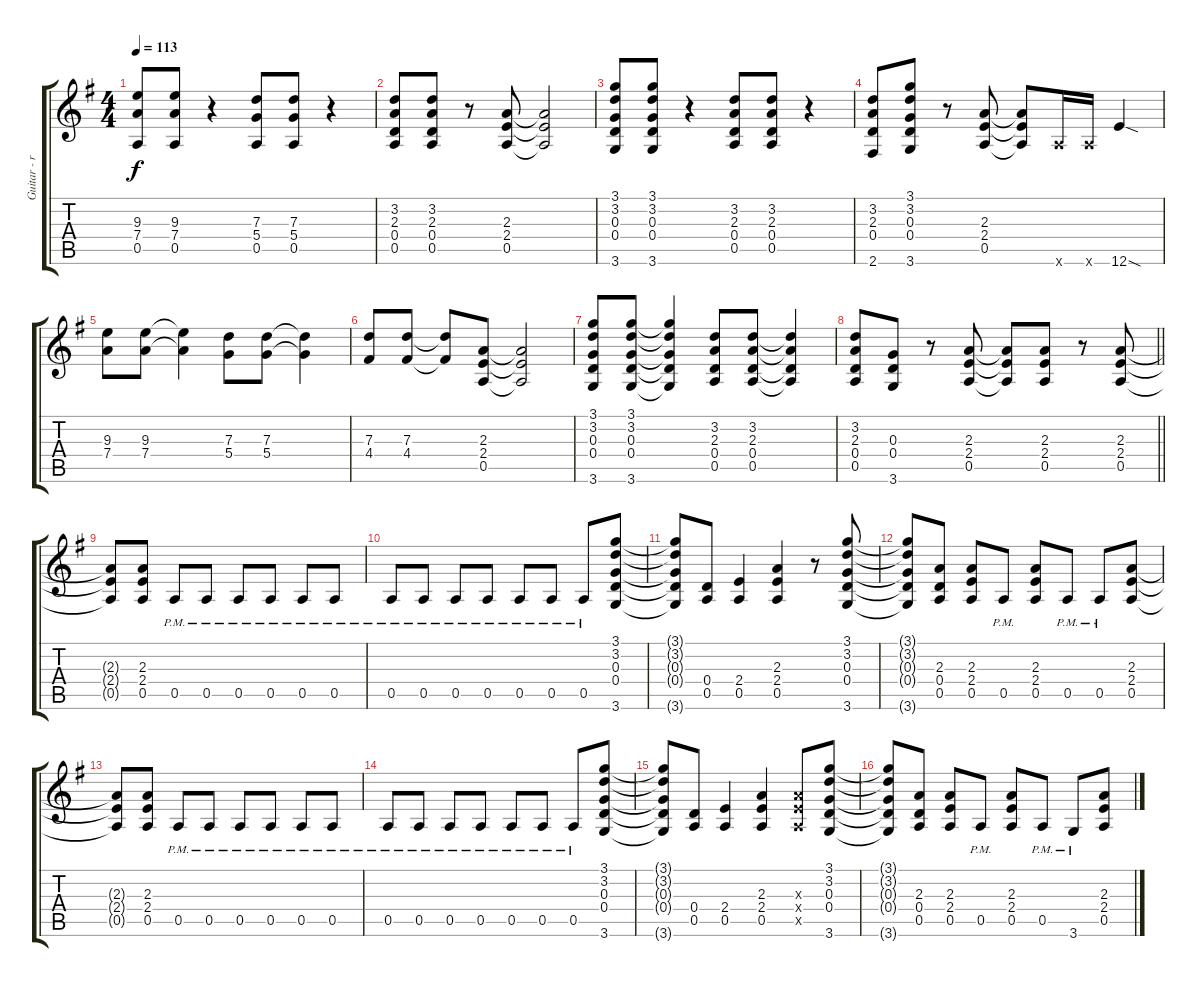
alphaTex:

\track ("Guitar - rhythm - left" "Guitar - r") {instrument overdrivenguitar}
\staff {score tabs}
\tuning (E4 B3 G3 D3 A2 E2) {hide}
\ts (4 4)
\tempo 113
\clef g2
\ks g
(9.3 7.4 0.5).8{dy f instrument overdrivenguitar} (9.3 7.4 0.5).8 r.4 (7.3 5.4 0.5).8 (7.3 5.4 0.5).8 r.4 |
(3.2 2.3 0.4 0.5).8 (3.2 2.3 0.4 0.5).8 r.8 (2.3 2.4 0.5).8 (2.3{t} 2.4{t} 0.5{t}).2 |
(3.1 3.2 0.3 0.4 3.6).8 (3.1 3.2 0.3 0.4 3.6).8 r.4 (3.2 2.3 0.4 0.5).8 (3.2 2.3 0.4 0.5).8 r.4 |
(3.2 2.3 0.4 2.6).8 (3.1 3.2 0.3 0.4 3.6).8 r.8 (2.3 2.4 0.5).8 (2.3{t} 2.4{t} 0.5{t}).8 5.6{x}.16 5.6{x}.16 12.6{sod}.4 |
(9.3 7.4).8 (9.3 7.4).8 (9.3{t} 7.4{t}).4 (7.3 5.4).8 (7.3 5.4).8 (7.3{t} 5.4{t}).4 |
(7.3 4.4).8 (7.3 4.4).8 (7.3{t} 4.4{t}).8 (2.3 2.4 0.5).8 (2.3{t} 2.4{t} 0.5{t}).2 |
(3.1 3.2 0.3 0.4 3.6).8 (3.1 3.2 0.3 0.4 3.6).8 (3.1{t} 3.2{t} 0.3{t} 0.4{t} 3.6{t}).4 (3.2 2.3 0.4 0.5).8 (3.2 2.3 0.4 0.5).8 (3.2{t} 2.3{t} 0.4{t} 0.5{t}).4 |
\barLineRight lightlight
(3.2 2.3 0.4 0.5).8 (0.3 0.4 3.6).8 r.8 (2.3 2.4 0.5).8 (2.3{t} 2.4{t} 0.5{t}).8 (2.3 2.4 0.5).8 r.8 (2.3 2.4 0.5).8 |
(2.3{t} 2.4{t} 0.5{t}).8 (2.3 2.4 0.5).8 0.5{pm}.8 0.5{pm}.8 0.5{pm}.8 0.5{pm}.8 0.5{pm}.8 0.5{pm}.8 |
0.5{pm}.8 0.5{pm}.8 0.5{pm}.8 0.5{pm}.8 0.5{pm}.8 0.5{pm}.8 0.5{pm}.8 (3.1 3.2 0.3 0.4 3.6).8 |
(3.1{t} 3.2{t} 0.3{t} 0.4{t} 3.6{t}).8 (0.4 0.5).8 (2.4 0.5).4 (2.3 2.4 0.5).4 r.8 (3.1 3.2 0.3 0.4 3.6).8 |
(3.1{t} 3.2{t} 0.3{t} 0.4{t} 3.6{t}).8 (2.3 0.4 0.5).8 (2.3 2.4 0.5).8 0.5{pm}.8 (2.3 2.4 0.5).8 0.5{pm}.8 0.5{pm}.8 (2.3 2.4 0.5).8 |
(2.3{t} 2.4{t} 0.5{t}).8 (2.3 2.4 0.5).8 0.5{pm}.8 0.5{pm}.8 0.5{pm}.8 0.5{pm}.8 0.5{pm}.8 0.5{pm}.8 |
0.5{pm}.8 0.5{pm}.8 0.5{pm}.8 0.5{pm}.8 0.5{pm}.8 0.5{pm}.8 0.5{pm}.8 (3.1 3.2 0.3 0.4 3.6).8 |
(3.1{t} 3.2{t} 0.3{t} 0.4{t} 3.6{t}).8 (0.4 0.5).8 (2.4 0.5).4 (2.3 2.4 0.5).4 (2.3{x} 2.4{x} 0.5{x}).8 (3.1 3.2 0.3 0.4 3.6).8 |
(3.1{t} 3.2{t} 0.3{t} 0.4{t} 3.6{t}).8 (2.3 0.4 0.5).8 (2.3 2.4 0.5).8 0.5{pm}.8 (2.3 2.4 0.5).8 0.5{pm}.8 3.6{pm}.8 (2.3 2.4 0.5).8
